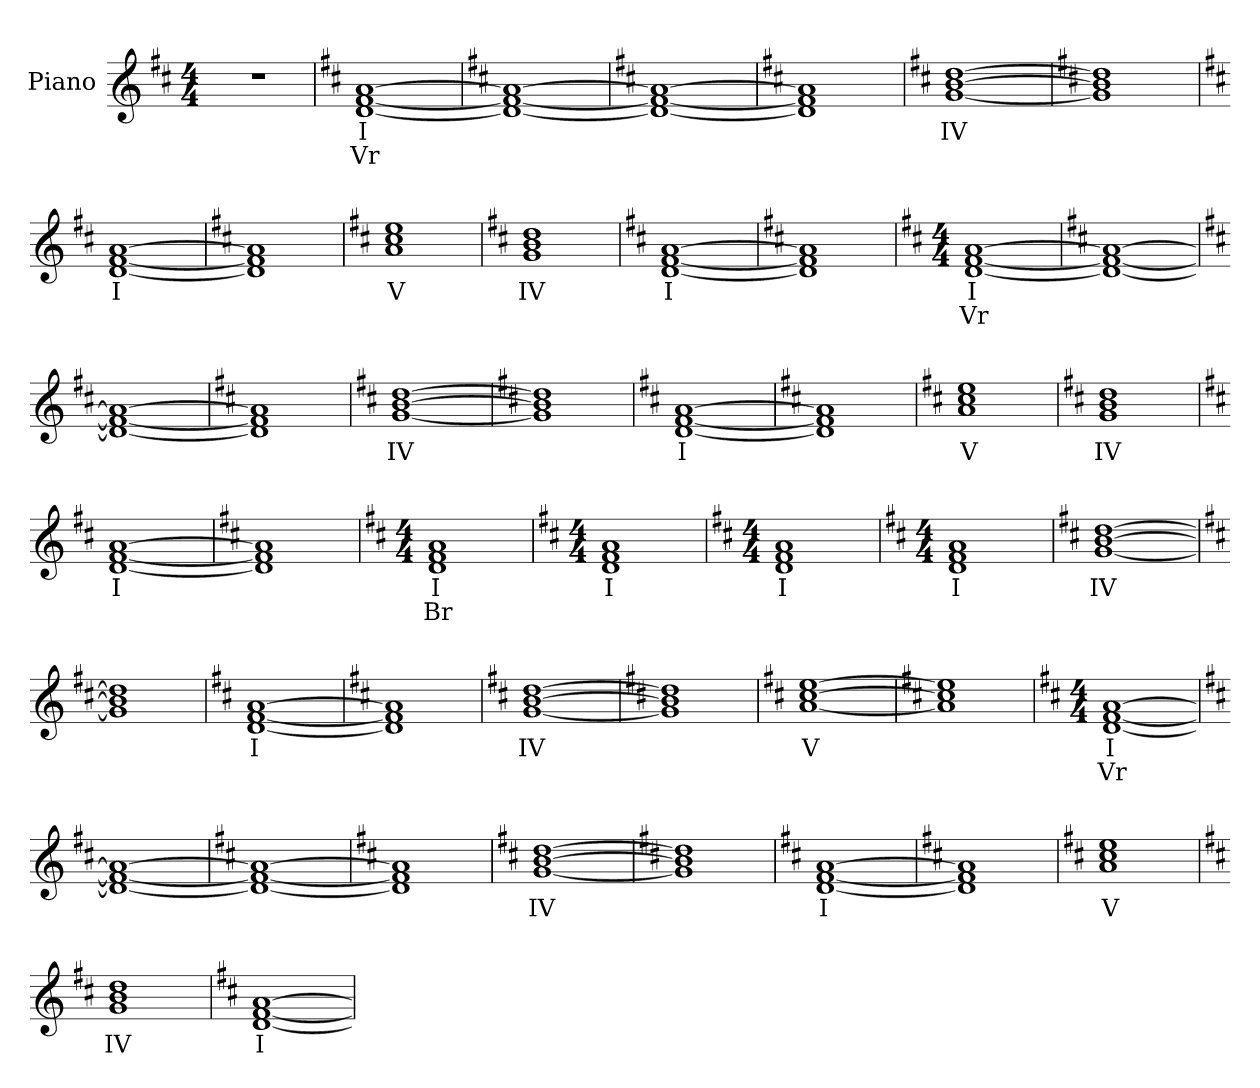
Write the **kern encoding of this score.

**kern	**text	**text
*part1	*part1	*part1
*staff1	*staff1	*staff1
*I"Piano	*	*
*I'Pno	*	*
*k[f#c#]	*	*
*D:	*	*
*M4/4	*	*
=	=	=
1r	.	.
=	=	=
*k[f#c#]	*	*
*D:	*	*
[1d [1f# [1a	I	Vr
=	=	=
*k[f#c#]	*	*
*D:	*	*
1d_ 1f#_ 1a_	.	.
=	=	=
*k[f#c#]	*	*
*D:	*	*
1d_ 1f#_ 1a_	.	.
=	=	=
*k[f#c#]	*	*
*D:	*	*
1d] 1f#] 1a]	.	.
=	=	=
*k[f#c#]	*	*
*D:	*	*
[1g [1b [1dd	IV	.
=	=	=
*k[f#c#]	*	*
*D:	*	*
1g] 1b] 1dd]	.	.
=	=	=
*k[f#c#]	*	*
*D:	*	*
[1d [1f# [1a	I	.
=	=	=
*k[f#c#]	*	*
*D:	*	*
1d] 1f#] 1a]	.	.
=	=	=
*k[f#c#]	*	*
*D:	*	*
1a 1cc# 1ee	V	.
=	=	=
*k[f#c#]	*	*
*D:	*	*
1g 1b 1dd	IV	.
=	=	=
*k[f#c#]	*	*
*D:	*	*
[1d [1f# [1a	I	.
=	=	=
*k[f#c#]	*	*
*D:	*	*
1d] 1f#] 1a]	.	.
=	=	=
*k[f#c#]	*	*
*D:	*	*
*M4/4	*	*
[1d [1f# [1a	I	Vr
=	=	=
*k[f#c#]	*	*
*D:	*	*
1d_ 1f#_ 1a_	.	.
=	=	=
*k[f#c#]	*	*
*D:	*	*
1d_ 1f#_ 1a_	.	.
=	=	=
*k[f#c#]	*	*
*D:	*	*
1d] 1f#] 1a]	.	.
=	=	=
*k[f#c#]	*	*
*D:	*	*
[1g [1b [1dd	IV	.
=	=	=
*k[f#c#]	*	*
*D:	*	*
1g] 1b] 1dd]	.	.
=	=	=
*k[f#c#]	*	*
*D:	*	*
[1d [1f# [1a	I	.
=	=	=
*k[f#c#]	*	*
*D:	*	*
1d] 1f#] 1a]	.	.
=	=	=
*k[f#c#]	*	*
*D:	*	*
1a 1cc# 1ee	V	.
=	=	=
*k[f#c#]	*	*
*D:	*	*
1g 1b 1dd	IV	.
=	=	=
*k[f#c#]	*	*
*D:	*	*
[1d [1f# [1a	I	.
=	=	=
*k[f#c#]	*	*
*D:	*	*
1d] 1f#] 1a]	.	.
=	=	=
*k[f#c#]	*	*
*D:	*	*
*M4/4	*	*
1d 1f# 1a	I	Br
=	=	=
*k[f#c#]	*	*
*D:	*	*
*M4/4	*	*
1d 1f# 1a	I	.
=	=	=
*k[f#c#]	*	*
*D:	*	*
*M4/4	*	*
1d 1f# 1a	I	.
=	=	=
*k[f#c#]	*	*
*D:	*	*
*M4/4	*	*
1d 1f# 1a	I	.
=	=	=
*k[f#c#]	*	*
*D:	*	*
[1g [1b [1dd	IV	.
=	=	=
*k[f#c#]	*	*
*D:	*	*
1g] 1b] 1dd]	.	.
=	=	=
*k[f#c#]	*	*
*D:	*	*
[1d [1f# [1a	I	.
=	=	=
*k[f#c#]	*	*
*D:	*	*
1d] 1f#] 1a]	.	.
=	=	=
*k[f#c#]	*	*
*D:	*	*
[1g [1b [1dd	IV	.
=	=	=
*k[f#c#]	*	*
*D:	*	*
1g] 1b] 1dd]	.	.
=	=	=
*k[f#c#]	*	*
*D:	*	*
[1a [1cc# [1ee	V	.
=	=	=
*k[f#c#]	*	*
*D:	*	*
1a] 1cc#] 1ee]	.	.
=	=	=
*k[f#c#]	*	*
*D:	*	*
*M4/4	*	*
[1d [1f# [1a	I	Vr
=	=	=
*k[f#c#]	*	*
*D:	*	*
1d_ 1f#_ 1a_	.	.
=	=	=
*k[f#c#]	*	*
*D:	*	*
1d_ 1f#_ 1a_	.	.
=	=	=
*k[f#c#]	*	*
*D:	*	*
1d] 1f#] 1a]	.	.
=	=	=
*k[f#c#]	*	*
*D:	*	*
[1g [1b [1dd	IV	.
=	=	=
*k[f#c#]	*	*
*D:	*	*
1g] 1b] 1dd]	.	.
=	=	=
*k[f#c#]	*	*
*D:	*	*
[1d [1f# [1a	I	.
=	=	=
*k[f#c#]	*	*
*D:	*	*
1d] 1f#] 1a]	.	.
=	=	=
*k[f#c#]	*	*
*D:	*	*
1a 1cc# 1ee	V	.
=	=	=
*k[f#c#]	*	*
*D:	*	*
1g 1b 1dd	IV	.
=	=	=
*k[f#c#]	*	*
*D:	*	*
[1d [1f# [1a	I	.
=	=	=
*-	*-	*-
